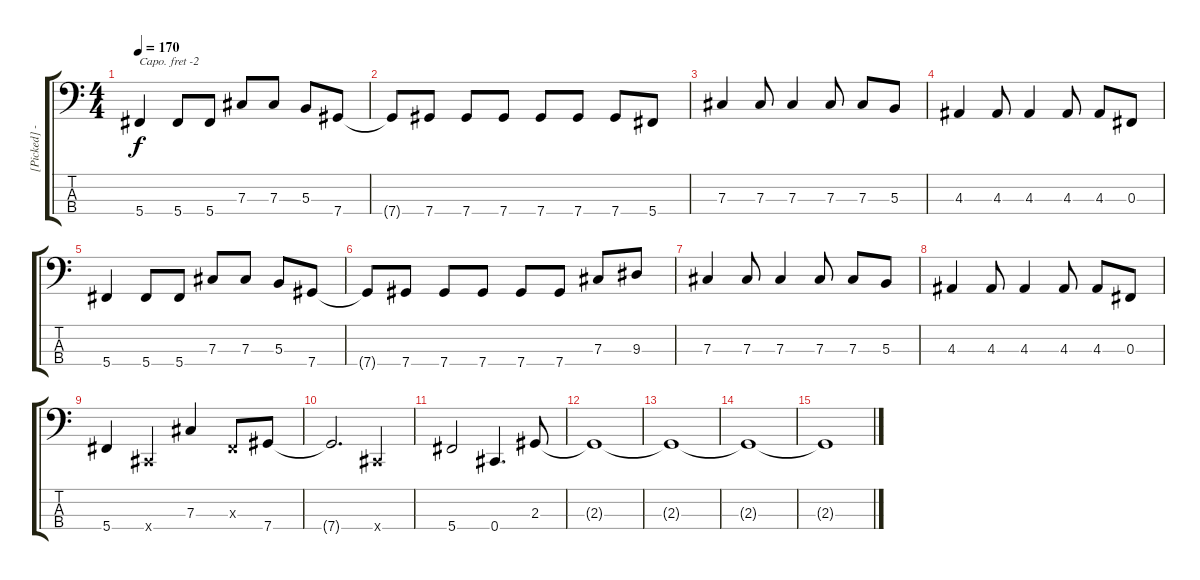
\track ("[Picked] - Mike Dirnt" "[Picked] -") {instrument electricbassfinger}
\staff {score tabs}
\capo -2
\tuning (Gb2 Db2 Ab1 Eb1) {hide}
\ts (4 4)
\tempo 170
\clef f4
\ks c
5.4.4{dy f} 5.4.8 5.4.8 7.3.8 7.3.8 5.3.8 7.4.8 |
7.4{t}.8 7.4.8 7.4.8 7.4.8 7.4.8 7.4.8 7.4.8 5.4.8 |
7.3.4 7.3.8 7.3.4 7.3.8 7.3.8 5.3.8 |
4.3.4 4.3.8 4.3.4 4.3.8 4.3.8 0.3.8 |
5.4.4 5.4.8 5.4.8 7.3.8 7.3.8 5.3.8 7.4.8 |
7.4{t}.8 7.4.8 7.4.8 7.4.8 7.4.8 7.4.8 7.3.8 9.3.8 |
7.3.4 7.3.8 7.3.4 7.3.8 7.3.8 5.3.8 |
4.3.4 4.3.8 4.3.4 4.3.8 4.3.8 0.3.8 |
5.4.4 0.4{x}.4 7.3.4 0.3{x}.8 7.4.8 |
7.4{t}.2{d} 0.4{x}.4 |
5.4.2 0.4.4{d} 2.3.8 |
2.3{t}.1 |
2.3{t}.1 |
2.3{t}.1 |
2.3{t}.1
